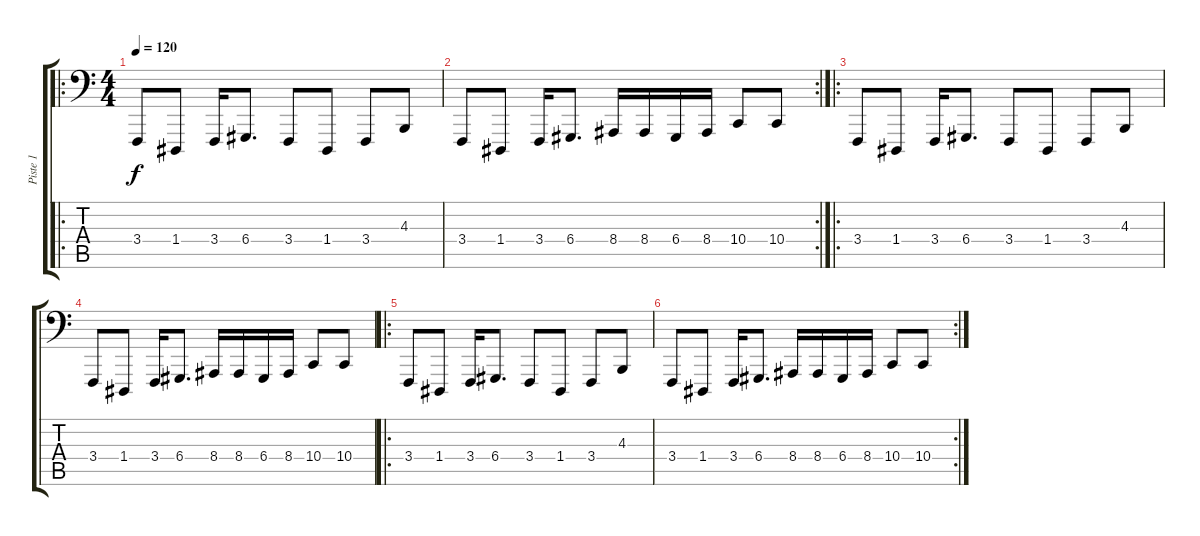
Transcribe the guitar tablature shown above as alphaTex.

\track ("Piste 1" "Piste 1") {instrument acousticgrandpiano}
\staff {score tabs}
\tuning (E2 B1 G1 D1 A0 E0) {hide}
\ro
\ts (4 4)
\tempo 120
\clef f4
\ks c
3.4.8{dy f} 1.4.8 3.4.16 6.4.8{d} 3.4.8 1.4.8 3.4.8 4.3.8 |
\rc 2
3.4.8 1.4.8 3.4.16 6.4.8{d} 8.4.16 8.4.16 6.4.16 8.4.16 10.4.8 10.4.8 |
\ro
3.4.8 1.4.8 3.4.16 6.4.8{d} 3.4.8 1.4.8 3.4.8 4.3.8 |
3.4.8 1.4.8 3.4.16 6.4.8{d} 8.4.16 8.4.16 6.4.16 8.4.16 10.4.8 10.4.8 |
\ro
3.4.8 1.4.8 3.4.16 6.4.8{d} 3.4.8 1.4.8 3.4.8 4.3.8 |
\rc 2
3.4.8 1.4.8 3.4.16 6.4.8{d} 8.4.16 8.4.16 6.4.16 8.4.16 10.4.8 10.4.8
